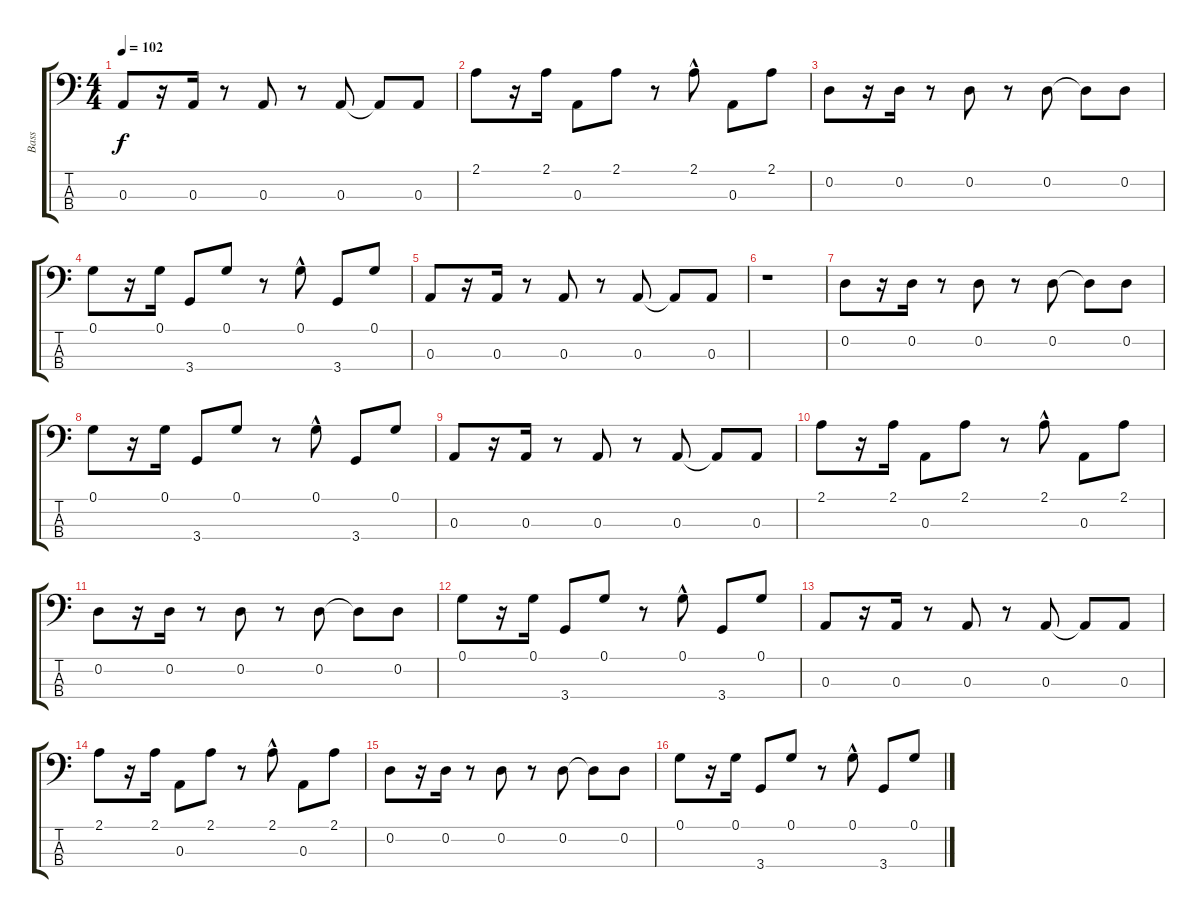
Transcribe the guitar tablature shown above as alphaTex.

\track ("Bass" "Bass") {instrument electricbassfinger}
\staff {score tabs}
\tuning (G2 D2 A1 E1) {hide}
\ts (4 4)
\tempo 102
\clef f4
\ks c
0.3.8{dy f} r.16 0.3.16 r.8 0.3.8 r.8 0.3.8 0.3{t}.8 0.3.8 |
2.1.8 r.16 2.1.16 0.3.8 2.1.8 r.8 2.1{hac}.8 0.3.8 2.1.8 |
0.2.8 r.16 0.2.16 r.8 0.2.8 r.8 0.2.8 0.2{t}.8 0.2.8 |
0.1.8 r.16 0.1.16 3.4.8 0.1.8 r.8 0.1{hac}.8 3.4.8 0.1.8 |
0.3.8 r.16 0.3.16 r.8 0.3.8 r.8 0.3.8 0.3{t}.8 0.3.8 |
r.1 |
0.2.8 r.16 0.2.16 r.8 0.2.8 r.8 0.2.8 0.2{t}.8 0.2.8 |
0.1.8 r.16 0.1.16 3.4.8 0.1.8 r.8 0.1{hac}.8 3.4.8 0.1.8 |
0.3.8 r.16 0.3.16 r.8 0.3.8 r.8 0.3.8 0.3{t}.8 0.3.8 |
2.1.8 r.16 2.1.16 0.3.8 2.1.8 r.8 2.1{hac}.8 0.3.8 2.1.8 |
0.2.8 r.16 0.2.16 r.8 0.2.8 r.8 0.2.8 0.2{t}.8 0.2.8 |
0.1.8 r.16 0.1.16 3.4.8 0.1.8 r.8 0.1{hac}.8 3.4.8 0.1.8 |
0.3.8 r.16 0.3.16 r.8 0.3.8 r.8 0.3.8 0.3{t}.8 0.3.8 |
2.1.8 r.16 2.1.16 0.3.8 2.1.8 r.8 2.1{hac}.8 0.3.8 2.1.8 |
0.2.8 r.16 0.2.16 r.8 0.2.8 r.8 0.2.8 0.2{t}.8 0.2.8 |
0.1.8 r.16 0.1.16 3.4.8 0.1.8 r.8 0.1{hac}.8 3.4.8 0.1.8
